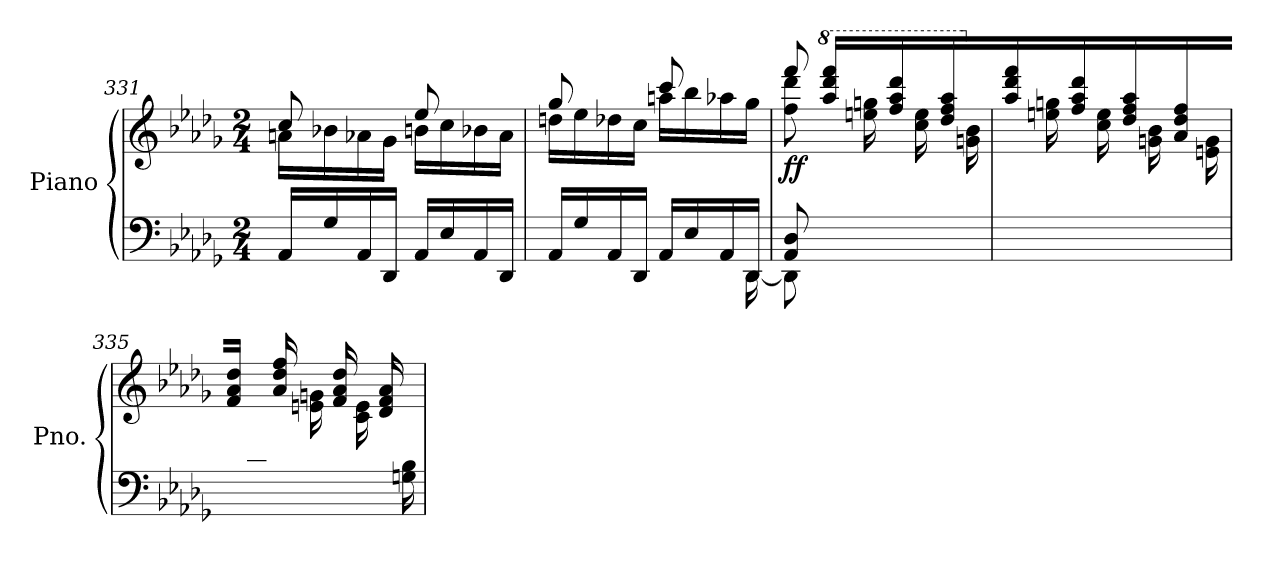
**kern	**kern	**dynam
*part1	*part1	*part1
*staff2	*staff1	*staff1/2
*I"Piano	*	*
*I'Pno.	*	*
*clefF4	*clefG2	*
*k[b-e-a-d-g-]	*k[b-e-a-d-g-]	*
*M2/4	*M2/4	*
=331	=331	=331
*	*^	*
16AA-/LL	8cc/	16an\LL	.
16G-/	.	16b-X\	.
16AA-/	8ryy	16a-X\	.
16DD-/JJ	.	16g-\JJ	.
16AA-/LL	8ee-/	16bn\LL	.
16E-/	.	16cc\	.
16AA-/	8ryy	16b-X\	.
16DD-/JJ	.	16a-\JJ	.
=332	=332	=332	=332
*^	*	*	*
16AA-/LL	4rGGyy	8gg-/	16ddn\LL	.
16G-/	.	.	16ee-\	.
16AA-/	.	8rffyy	16dd-X\	.
16DD-/JJ	.	.	16cc\JJ	.
16AA-/LL	8rEEyy	8ccc/	16aan\LL	.
16E-/	.	.	16bb-\	.
16AA-/	16rBByy	8raayy	16aa-X\	.
16DD-/JJ	[16DD-\	.	16gg-\JJ	.
!!LO:LB:g=z	!!
=333	=333	=333	=333	=333
!	!	!	!	!LO:DY:b
8AA-/ 8D-/	8DD-\]	8fff/	8ff\ 8ddd-\	ff
*	*	*8va	*	*
8ryy	8ryy	16aaa-/ 16dddd-/ 16ffff/LL	16ryy	.
.	.	16raayy	16eeen\ 16gggn\LL	.
4ryy	4ryy	16fff/ 16aaa-/ 16dddd-/	16rffyy	.
.	.	16rffyy	16ccc\ 16eee\	.
.	.	16ddd-/ 16fff/ 16aaa-/	16rddyy	.
.	.	16ryy	16ggn\ 16bb-\	.
*v	*v	*	*	*
=334	=334	=334	=334
*	*X8va	*	*
2ryy	16aa-/ 16ddd-/ 16fff/	16raayy	.
.	16rffyy	16een\ 16ggn\	.
.	16ff/ 16aa-/ 16ddd-/	16rffyy	.
.	16rffyy	16cc\ 16ee\	.
.	16dd-/ 16ff/ 16aa-/	16rddyy	.
.	16rddyy	16gn\ 16b-\	.
.	16a-/ 16dd-/ 16ff/	16ryy	.
.	16ryy	16en\ 16g\	.
=335	=335	=335	=335
*^	*	*^	*
*	*^	*	*	*	*
16ryy	2ryy	8ryy	16f/ 16a-/ 16dd-/JJ	16rgyy	8.ryy	.
16D-/ 16d-/JJ	.	.	16ryy	16ryy	.	.
4.ryy	.	16ryy	16a-/ 16dd-/ 16ff/LL	8ryy	.	.
.	.	16ryy	16ryy	.	16en\ 16gn\LL	.
.	.	16reyy	16f/ 16a-/ 16dd-/	4rgyy	16ryy	.
.	.	16ryy	16ryy	.	16c\ 16e\	.
.	.	16rcyy	16d-/ 16f/ 16a-/	.	8ryy	.
.	.	16Gn\ 16B-\	16ryy	.	.	.
*v	*v	*v	*	*	*	*
*	*v	*v	*v	*
=	=	=
*-	*-	*-
